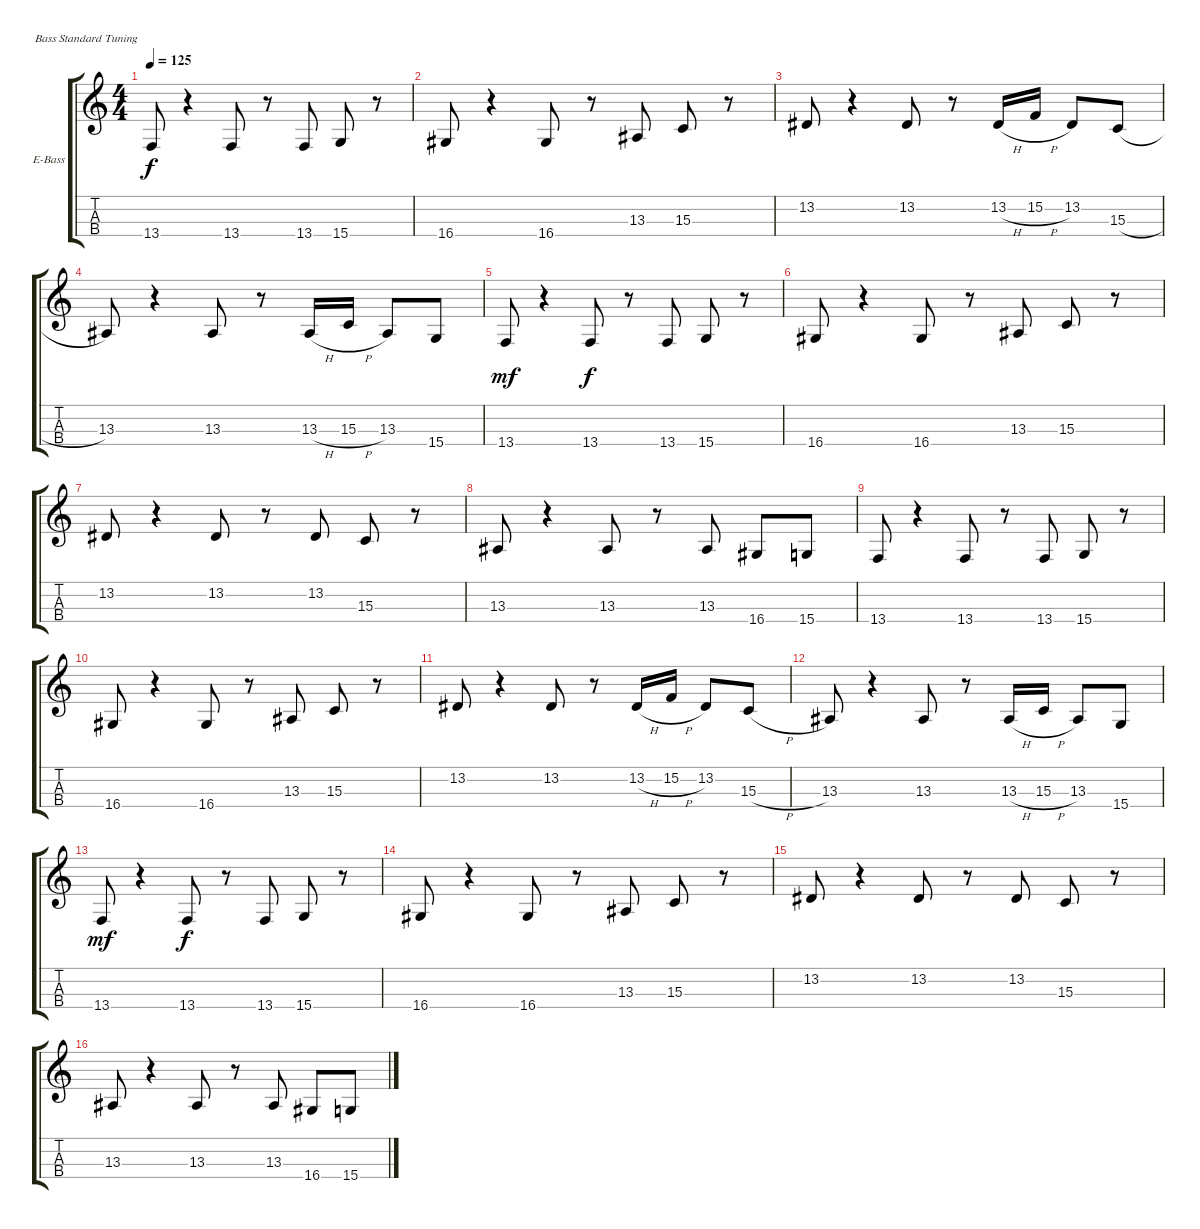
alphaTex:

\defaultSystemsLayout 4
\bracketExtendMode groupsimilarinstruments
\firstSystemTrackNameOrientation horizontal
\otherSystemsTrackNameOrientation horizontal
\track ("Electric Bass" "E-Bass") {instrument electricbassfinger}
\staff {score tabs}
\tuning (G2 D2 A1 E1)
\ts (4 4)
\tempo 125
\clef g2
\scale
0.333333
\ks c
13.4.8{dy f} r.4 13.4.8 r.8 13.4.8 15.4.8 r.8 |
\scale
0.333333 16.4.8 r.4 16.4.8 r.8 13.3.8 15.3.8 r.8 |
\scale
0.333333 13.2.8 r.4 13.2.8 r.8 13.2{h}.16 15.2{h}.16 13.2.8 15.3{h}.8 |
\scale
0.333333 13.3.8 r.4 13.3.8 r.8 13.3{h}.16 15.3{h}.16 13.3.8 15.4.8 |
\scale
0.333333 13.4.8{dy mf} r.4 13.4.8{dy f} r.8 13.4.8 15.4.8 r.8 |
\scale
0.333333 16.4.8 r.4 16.4.8 r.8 13.3.8 15.3.8 r.8 |
\scale
0.333333 13.2.8 r.4 13.2.8 r.8 13.2.8 15.3.8 r.8 |
\scale
0.333333 13.3.8 r.4 13.3.8 r.8 13.3.8 16.4.8 15.4.8 |
\scale
0.333333 13.4.8 r.4 13.4.8 r.8 13.4.8 15.4.8 r.8 |
\scale
0.333333 16.4.8 r.4 16.4.8 r.8 13.3.8 15.3.8 r.8 |
13.2.8 r.4 13.2.8 r.8 13.2{h}.16 15.2{h}.16 13.2.8 15.3{h}.8 |
13.3.8 r.4 13.3.8 r.8 13.3{h}.16 15.3{h}.16 13.3.8 15.4.8 |
13.4.8{dy mf} r.4 13.4.8{dy f} r.8 13.4.8 15.4.8 r.8 |
16.4.8 r.4 16.4.8 r.8 13.3.8 15.3.8 r.8 |
13.2.8 r.4 13.2.8 r.8 13.2.8 15.3.8 r.8 |
13.3.8 r.4 13.3.8 r.8 13.3.8 16.4.8 15.4.8
